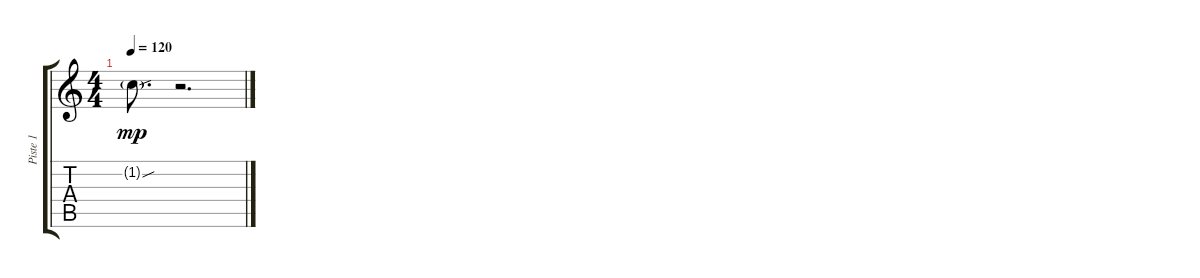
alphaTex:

\track ("Piste 1" "Piste 1") {instrument overdrivenguitar}
\staff {score tabs}
\tuning (E4 B3 G3 D3 A2 E2) {hide}
\ts (4 4)
\tempo 120
\clef g2
\ks c
1.2{sou g}.8{d dy mp} r.2{d}
